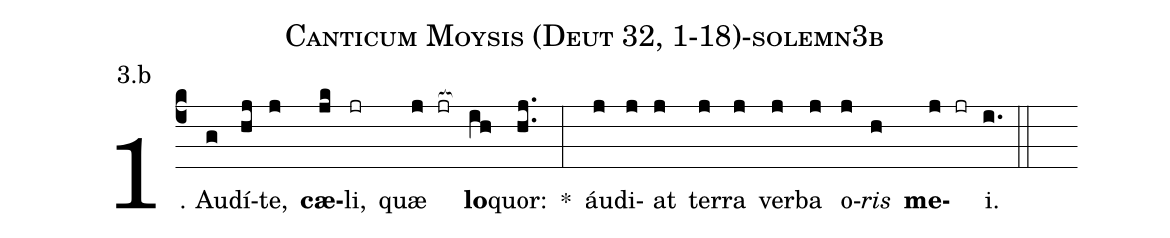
name: Canticum Moysis (Deut 32, 1-18)-solemn3b;
annotation: 3.b;
%%
(c4)1. Au(g)dí(hj)te,(j) <b>cæ</b>(jk)li,(jr) quæ(j jr[ocb:1{]) <b>lo</b>(ih[ocb:0}])quor:(hj..) *(:) áu(j)di(j)at(j) ter(j)ra(j) ver(j)ba(j) o(j)<i>ris</i>(h) <b>me</b>(j jr)i.(i.) (::)
